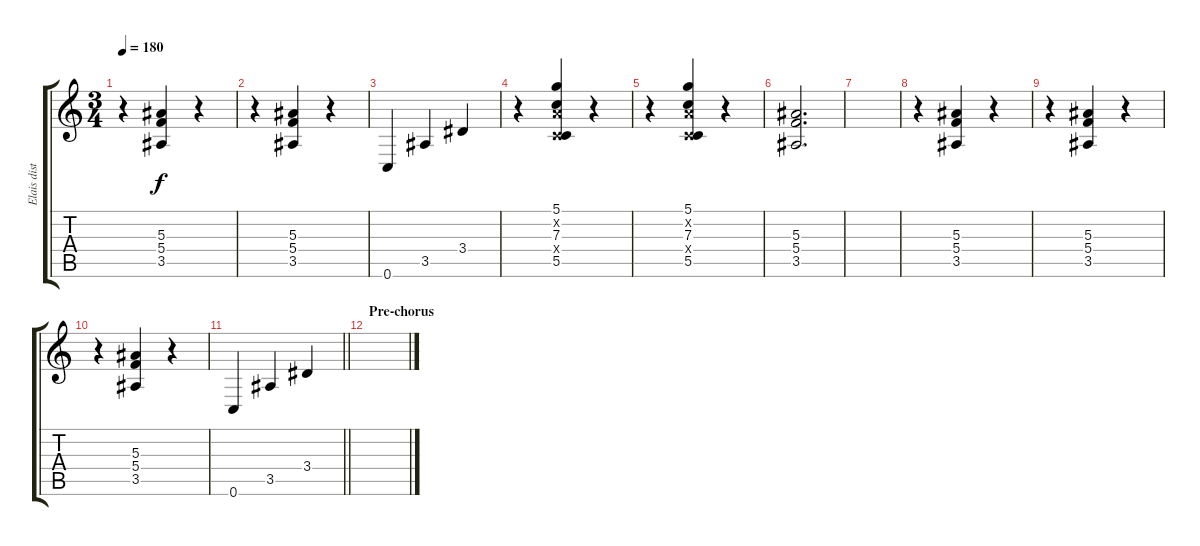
\track ("Elais dist." "Elais dist") {instrument distortionguitar}
\staff {score tabs}
\tuning (D4 A3 F3 C3 G2 C2) {hide}
\ts (3 4)
\tempo 180
\clef g2
\ks c
r.4{dy f} (5.3 5.4 3.5).4 r.4 |
r.4 (5.3 5.4 3.5).4 r.4 |
0.6.4 3.5.4 3.4.4 |
r.4 (5.1 0.2{x} 7.3 0.4{x} 5.5).4 r.4 |
r.4 (5.1 0.2{x} 7.3 0.4{x} 5.5).4 r.4 |
(5.3 5.4 3.5).2{d} |
|
r.4 (5.3 5.4 3.5).4 r.4 |
r.4 (5.3 5.4 3.5).4 r.4 |
r.4 (5.3 5.4 3.5).4 r.4 |
\barLineRight lightlight
0.6.4 3.5.4 3.4.4 |
\section ("" "Pre-chorus")
